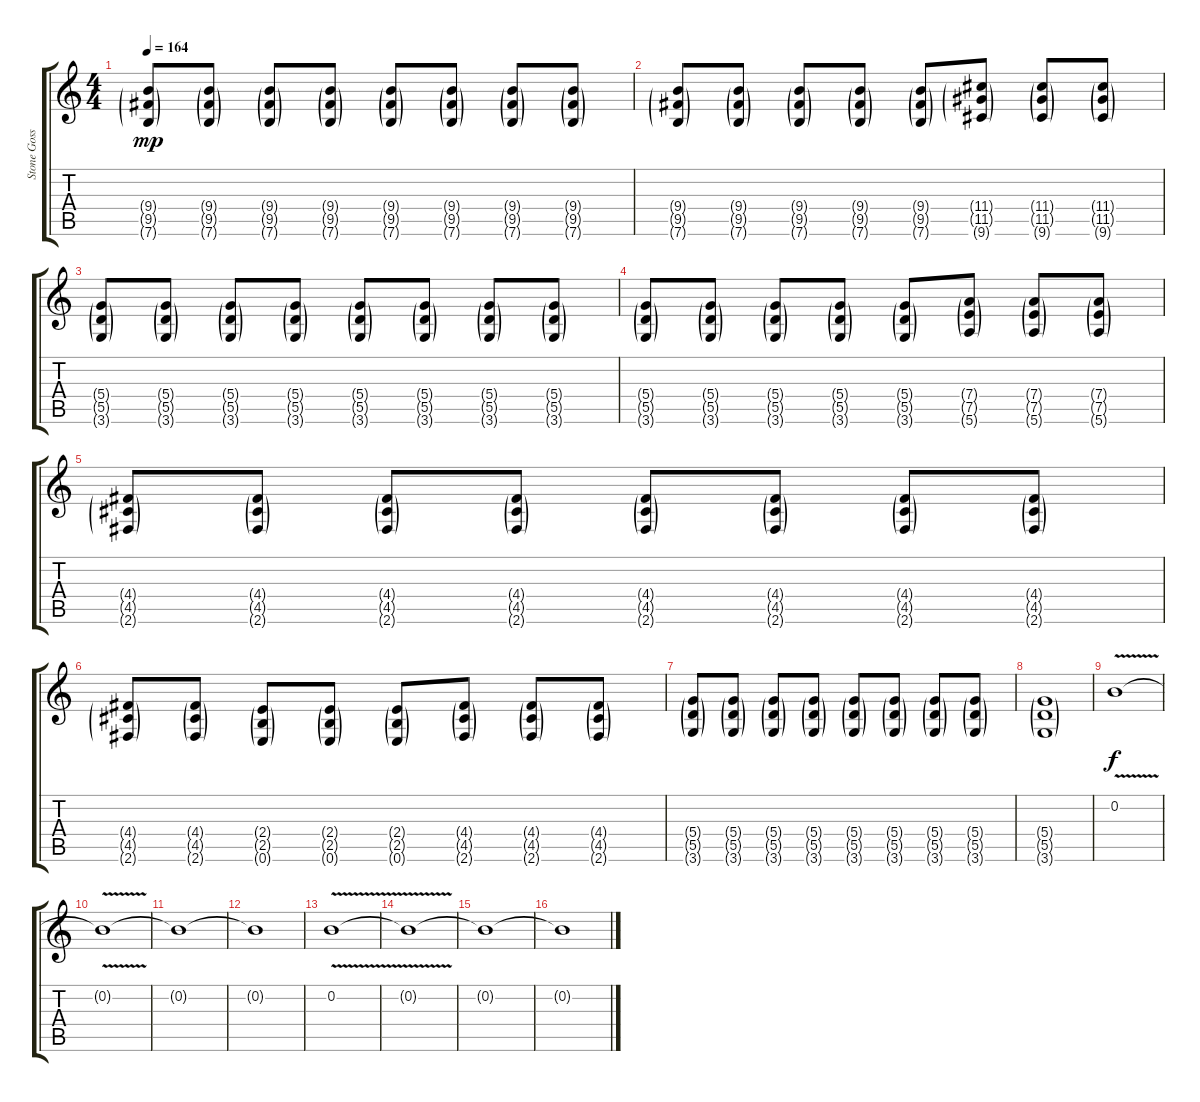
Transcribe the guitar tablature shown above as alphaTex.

\track ("Stone Gossard" "Stone Goss") {instrument overdrivenguitar}
\staff {score tabs}
\tuning (E4 B3 G3 D3 A2 E2) {hide}
\ts (4 4)
\tempo 164
\clef g2
\ks c
(9.4{g} 9.5{g} 7.6{g}).8{dy mp} (9.4{g} 9.5{g} 7.6{g}).8 (9.4{g} 9.5{g} 7.6{g}).8 (9.4{g} 9.5{g} 7.6{g}).8 (9.4{g} 9.5{g} 7.6{g}).8 (9.4{g} 9.5{g} 7.6{g}).8 (9.4{g} 9.5{g} 7.6{g}).8 (9.4{g} 9.5{g} 7.6{g}).8 |
(9.4{g} 9.5{g} 7.6{g}).8 (9.4{g} 9.5{g} 7.6{g}).8 (9.4{g} 9.5{g} 7.6{g}).8 (9.4{g} 9.5{g} 7.6{g}).8 (9.4{g} 9.5{g} 7.6{g}).8 (11.4{g} 11.5{g} 9.6{g}).8 (11.4{g} 11.5{g} 9.6{g}).8 (11.4{g} 11.5{g} 9.6{g}).8 |
(5.4{g} 5.5{g} 3.6{g}).8 (5.4{g} 5.5{g} 3.6{g}).8 (5.4{g} 5.5{g} 3.6{g}).8 (5.4{g} 5.5{g} 3.6{g}).8 (5.4{g} 5.5{g} 3.6{g}).8 (5.4{g} 5.5{g} 3.6{g}).8 (5.4{g} 5.5{g} 3.6{g}).8 (5.4{g} 5.5{g} 3.6{g}).8 |
(5.4{g} 5.5{g} 3.6{g}).8 (5.4{g} 5.5{g} 3.6{g}).8 (5.4{g} 5.5{g} 3.6{g}).8 (5.4{g} 5.5{g} 3.6{g}).8 (5.4{g} 5.5{g} 3.6{g}).8 (7.4{g} 7.5{g} 5.6{g}).8 (7.4{g} 7.5{g} 5.6{g}).8 (7.4{g} 7.5{g} 5.6{g}).8 |
(4.4{g} 4.5{g} 2.6{g}).8 (4.4{g} 4.5{g} 2.6{g}).8 (4.4{g} 4.5{g} 2.6{g}).8 (4.4{g} 4.5{g} 2.6{g}).8 (4.4{g} 4.5{g} 2.6{g}).8 (4.4{g} 4.5{g} 2.6{g}).8 (4.4{g} 4.5{g} 2.6{g}).8 (4.4{g} 4.5{g} 2.6{g}).8 |
(4.4{g} 4.5{g} 2.6{g}).8 (4.4{g} 4.5{g} 2.6{g}).8 (2.4{g} 2.5{g} 0.6{g}).8 (2.4{g} 2.5{g} 0.6{g}).8 (2.4{g} 2.5{g} 0.6{g}).8 (4.4{g} 4.5{g} 2.6{g}).8 (4.4{g} 4.5{g} 2.6{g}).8 (4.4{g} 4.5{g} 2.6{g}).8 |
(5.4{g} 5.5{g} 3.6{g}).8 (5.4{g} 5.5{g} 3.6{g}).8 (5.4{g} 5.5{g} 3.6{g}).8 (5.4{g} 5.5{g} 3.6{g}).8 (5.4{g} 5.5{g} 3.6{g}).8 (5.4{g} 5.5{g} 3.6{g}).8 (5.4{g} 5.5{g} 3.6{g}).8 (5.4{g} 5.5{g} 3.6{g}).8 |
(5.4{g} 5.5{g} 3.6{g}).1 |
0.2{v}.1{dy f} |
0.2{t}.1 |
0.2{t}.1 |
0.2{t}.1 |
0.2{v}.1 |
0.2{t}.1 |
0.2{t}.1 |
0.2{t}.1
